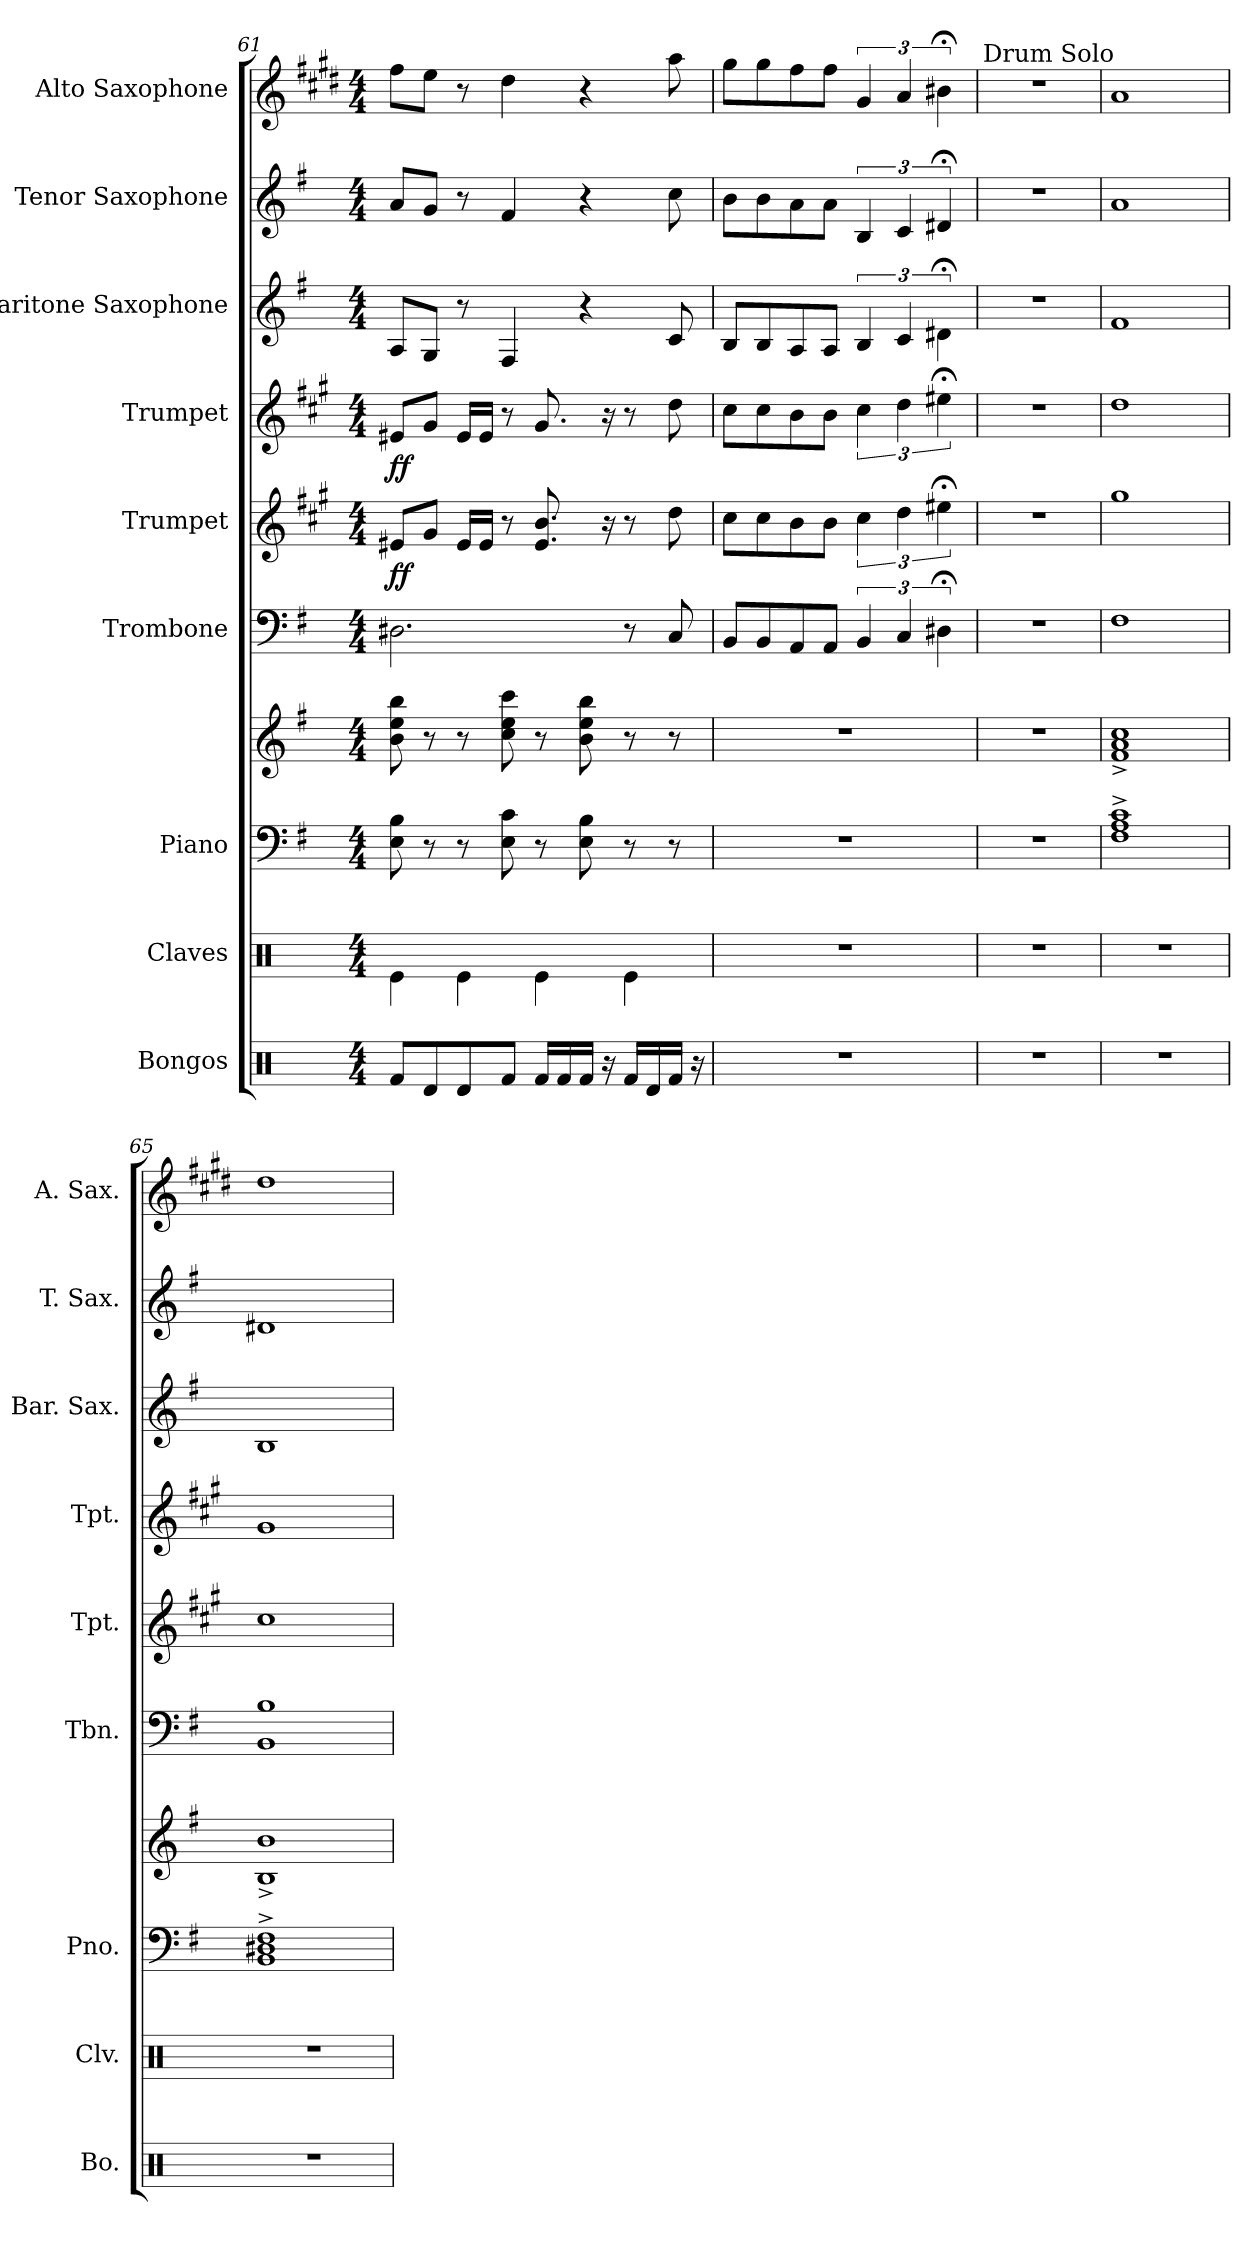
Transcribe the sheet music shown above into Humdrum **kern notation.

**kern	**kern	**kern	**kern	**kern	**kern	**dynam	**kern	**dynam	**kern	**kern	**kern
*part9	*part8	*part7	*part7	*part6	*part5	*part5	*part4	*part4	*part3	*part2	*part1
*staff10	*staff9	*staff8	*staff7	*staff6	*staff5	*staff5	*staff4	*staff4	*staff3	*staff2	*staff1
*I"Bongos	*I"Claves	*I"Piano	*	*I"Trombone	*I"Trumpet	*	*I"Trumpet	*	*I"Baritone Saxophone	*I"Tenor Saxophone	*I"Alto Saxophone
*I'Bo.	*I'Clv.	*I'Pno.	*	*I'Tbn.	*I'Tpt.	*	*I'Tpt.	*	*I'Bar. Sax.	*I'T. Sax.	*I'A. Sax.
!!LO:PB:g=z
*clefX	*clefX	*clefF4	*clefG2	*clefF4	*clefG2	*	*clefG2	*	*clefG2	*clefG2	*clefG2
*	*	*	*	*	*ITrd1c2	*	*ITrd1c2	*	*ITrd12c21	*ITrd8c14	*ITrd5c9
*k[]	*k[]	*k[f#]	*k[f#]	*k[f#]	*k[f#]	*	*k[f#]	*	*k[f#]	*k[f#]	*k[f#]
*M4/4	*M4/4	*M4/4	*M4/4	*M4/4	*M4/4	*	*M4/4	*	*M4/4	*M4/4	*M4/4
=61	=61	=61	=61	=61	=61	=61	=61	=61	=61	=61	=61
!	!	!	!	!	!	!LO:DY:b	!	!	!	!	!
!	!	!	!	!	!	!LO:DY:n=1:b	!	!LO:DY:b	!	!	!
!	!	!	!	!	!	!	!	!LO:DY:n=1:b	!	!	!
8Rf/L	4Re\	8E\ 8B\	8b\ 8ee\ 8bb\	2.D#X\	8d#X/L	f f	8d#X/L	f f	8AA/L	8A/L	8a\L
8Rd/	.	8r	8r	.	8f#/J	.	8f#/J	.	8GG/J	8G/J	8g\J
8Rd/	4Re\	8r	8r	.	16d#/LL	.	16d#/LL	.	8r	8r	8r
.	.	.	.	.	16d#/JJ	.	16d#/JJ	.	.	.	.
8Rf/J	.	8E\ 8c\	8cc\ 8ee\ 8ccc\	.	8r	.	8r	.	4FF#/	4F#/	4f#\
16Rf/LL	4Re\	8r	8r	.	8.d#/ 8.a/	.	8.f#/	.	.	.	.
16Rf/	.	.	.	.	.	.	.	.	.	.	.
16Rf/JJ	.	8E\ 8B\	8b\ 8ee\ 8bb\	.	.	.	.	.	4r	4r	4r
16r	.	.	.	.	16r	.	16r	.	.	.	.
16Rf/LL	4Re\	8r	8r	8r	8r	.	8r	.	.	.	.
16Rd/	.	.	.	.	.	.	.	.	.	.	.
16Rf/JJ	.	8r	8r	8C/	8cc\	.	8cc\	.	8C/	8c\	8cc\
16r	.	.	.	.	.	.	.	.	.	.	.
=62	=62	=62	=62	=62	=62	=62	=62	=62	=62	=62	=62
1r	1r	1r	1r	8BB/L	8b\L	.	8b\L	.	8BB/L	8B\L	8b\L
.	.	.	.	8BB/	8b\	.	8b\	.	8BB/	8B\	8b\
.	.	.	.	8AA/	8a\	.	8a\	.	8AA/	8A\	8a\
.	.	.	.	8AA/J	8a\J	.	8a\J	.	8AA/J	8A\J	8a\J
.	.	.	.	6BB/	6b\	.	6b\	.	6BB/	6BB/	6B/
.	.	.	.	6C/	6cc\	.	6cc\	.	6C/	6C/	6c/
.	.	.	.	6D#X;<\	6dd#X;<\	.	6dd#X;<\	.	6D#X;<\	6D#X;</	6d#X;<\
=63	=63	=63	=63	=63	=63	=63	=63	=63	=63	=63	=63
!	!	!	!	!	!	!	!	!	!	!	!LO:TX:a:t=Drum Solo
1r	1r	1r	1r	1r	1r	.	1r	.	1r	1r	1r
=64	=64	=64	=64	=64	=64	=64	=64	=64	=64	=64	=64
*	*	*	*	*	*	*	*	*	*	*	*MM50
1r	1r	1F#^ 1A^ 1c^	1f#^ 1a^ 1cc^	1F#	1ff#	.	1cc	.	1F#	1A	1c
=65	=65	=65	=65	=65	=65	=65	=65	=65	=65	=65	=65
1r	1r	1BB^ 1D#X^ 1F#^	1B^ 1b^	1BB 1B	1b	.	1f#	.	1BB	1D#X	1f#
=	=	=	=	=	=	=	=	=	=	=	=
*-	*-	*-	*-	*-	*-	*-	*-	*-	*-	*-	*-
